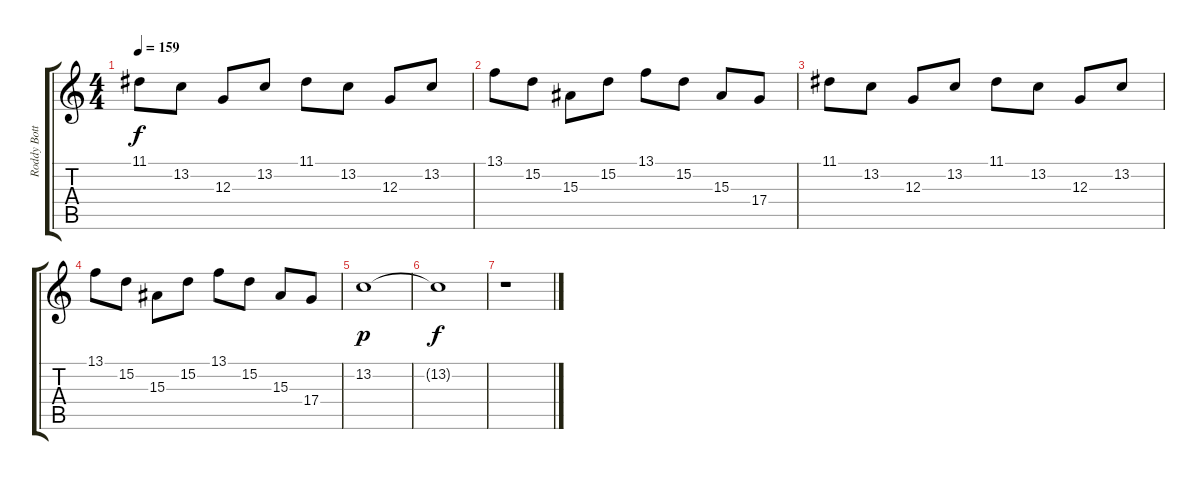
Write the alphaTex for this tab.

\track ("Roddy Bottum - Keyboard" "Roddy Bott") {instrument tremolostrings}
\staff {score tabs}
\tuning (E4 B3 G3 D3 A2 E2) {hide}
\ts (4 4)
\tempo 159
\clef g2
\ks c
11.1.8{dy f} 13.2.8 12.3.8 13.2.8 11.1.8 13.2.8 12.3.8 13.2.8 |
13.1.8 15.2.8 15.3.8 15.2.8 13.1.8 15.2.8 15.3.8 17.4.8 |
11.1.8 13.2.8 12.3.8 13.2.8 11.1.8 13.2.8 12.3.8 13.2.8 |
13.1.8 15.2.8 15.3.8 15.2.8 13.1.8 15.2.8 15.3.8 17.4.8 |
13.2.1{dy p} |
13.2{t}.1{dy f} |
r.1
